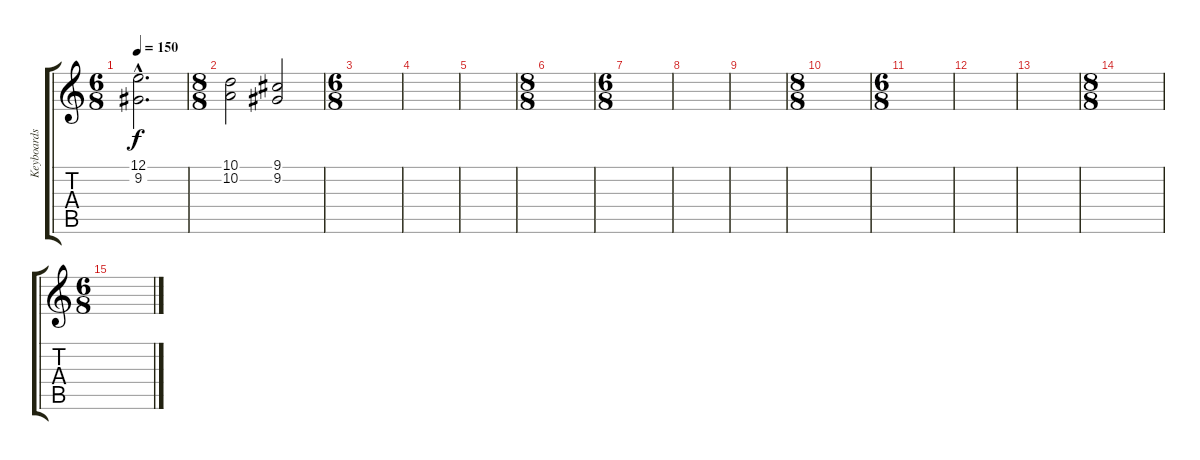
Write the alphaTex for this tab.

\track ("Keyboards" "Keyboards") {instrument stringensemble1}
\staff {score tabs}
\tuning (E4 B3 G3 D3 A2 E2) {hide}
\ts (6 8)
\tempo 150
\clef g2
\ks c
(12.1{hac} 9.2{hac t}).2{d dy f} |
\ts (8 8)
(10.1 10.2).2 (9.1 9.2).2 |
\ts (6 8)
|
|
|
\ts (8 8)
|
\ts (6 8)
|
|
|
\ts (8 8)
|
\ts (6 8)
|
|
|
\ts (8 8)
|
\ts (6 8)
